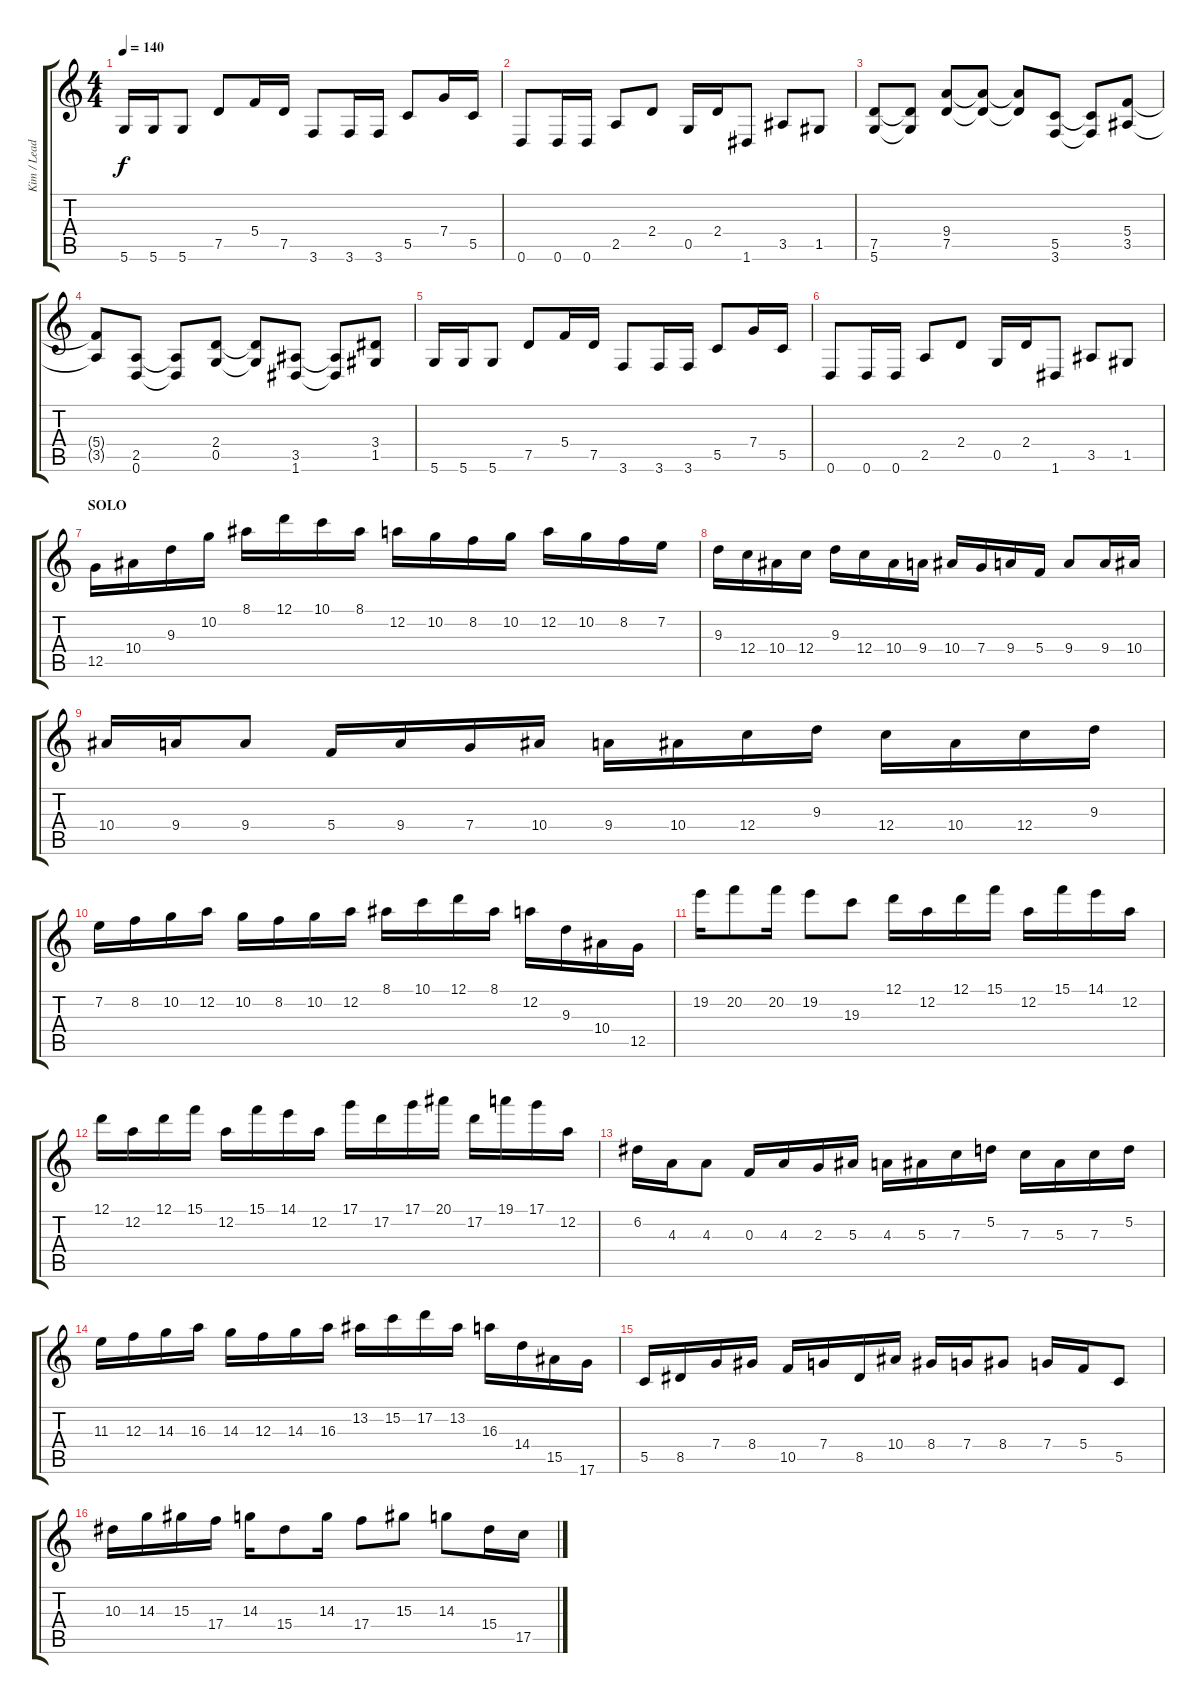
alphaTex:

\track ("Kim / Lead Guitar" "Kim / Lead") {instrument distortionguitar}
\staff {score tabs}
\tuning (D4 A3 F3 C3 G2 D2) {hide}
\ts (4 4)
\tempo 140
\clef g2
\ks c
5.6.16{dy f} 5.6.16 5.6.8 7.5.8 5.4.16 7.5.16 3.6.8 3.6.16 3.6.16 5.5.8 7.4.16 5.5.16 |
0.6.8 0.6.16 0.6.16 2.5.8 2.4.8 0.5.16 2.4.16 1.6.8 3.5.8 1.5.8 |
(7.5 5.6).8 (7.5{t} 5.6{t}).8 (9.4 7.5).8 (9.4{t} 7.5{t}).8 (9.4{t} 7.5{t}).8 (5.5 3.6).8 (5.5{t} 3.6{t}).8 (5.4 3.5).8 |
(5.4{t} 3.5{t}).8 (2.5 0.6).8 (2.5{t} 0.6{t}).8 (2.4 0.5).8 (2.4{t} 0.5{t}).8 (3.5 1.6).8 (3.5{t} 1.6{t}).8 (3.4 1.5).8 |
5.6.16 5.6.16 5.6.8 7.5.8 5.4.16 7.5.16 3.6.8 3.6.16 3.6.16 5.5.8 7.4.16 5.5.16 |
0.6.8 0.6.16 0.6.16 2.5.8 2.4.8 0.5.16 2.4.16 1.6.8 3.5.8 1.5.8 |
\section ("" "SOLO")
12.5.16{volume 16 balance 8} 10.4.16 9.3.16 10.2.16 8.1.16 12.1.16 10.1.16 8.1.16 12.2.16 10.2.16 8.2.16 10.2.16 12.2.16 10.2.16 8.2.16 7.2.16 |
9.3.16 12.4.16 10.4.16 12.4.16 9.3.16 12.4.16 10.4.16 9.4.16 10.4.16 7.4.16 9.4.16 5.4.16 9.4.8 9.4.16 10.4.16 |
10.4.16 9.4.16 9.4.8 5.4.16 9.4.16 7.4.16 10.4.16 9.4.16 10.4.16 12.4.16 9.3.16 12.4.16 10.4.16 12.4.16 9.3.16 |
7.2.16 8.2.16 10.2.16 12.2.16 10.2.16 8.2.16 10.2.16 12.2.16 8.1.16 10.1.16 12.1.16 8.1.16 12.2.16 9.3.16 10.4.16 12.5.16 |
19.2.16 20.2.8 20.2.16 19.2.8 19.3.8 12.1.16 12.2.16 12.1.16 15.1.16 12.2.16 15.1.16 14.1.16 12.2.16 |
12.1.16 12.2.16 12.1.16 15.1.16 12.2.16 15.1.16 14.1.16 12.2.16 17.1.16 17.2.16 17.1.16 20.1.16 17.2.16 19.1.16 17.1.16 12.2.16 |
6.2.16 4.3.16 4.3.8 0.3.16 4.3.16 2.3.16 5.3.16 4.3.16 5.3.16 7.3.16 5.2.16 7.3.16 5.3.16 7.3.16 5.2.16 |
\section ("" "")
11.3.16 12.3.16 14.3.16 16.3.16 14.3.16 12.3.16 14.3.16 16.3.16 13.2.16 15.2.16 17.2.16 13.2.16 16.3.16 14.4.16 15.5.16 17.6.16 |
5.5.16{volume 15 balance 1} 8.5.16 7.4.16 8.4.16 10.5.16 7.4.16 8.5.16 10.4.16 8.4.16 7.4.16 8.4.8 7.4.16 5.4.16 5.5.8 |
10.3.16 14.3.16 15.3.16 17.4.16 14.3.16 15.4.8 14.3.16 17.4.8 15.3.8 14.3.8 15.4.16 17.5.16
